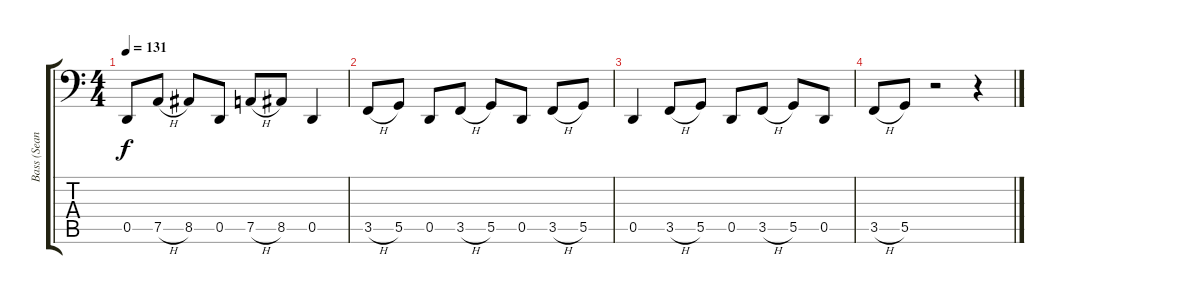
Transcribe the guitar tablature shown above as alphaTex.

\track ("Bass (Sean Andrews)" "Bass (Sean") {instrument electricbassfinger}
\staff {score tabs}
\tuning (C3 G2 D2 A1 D1 B0) {hide}
\ts (4 4)
\tempo 131
\clef f4
\ks c
0.5.8{dy f} 7.5{h}.8 8.5.8 0.5.8 7.5{h}.8 8.5.8 0.5.4 |
3.5{h}.8 5.5.8 0.5.8 3.5{h}.8 5.5.8 0.5.8 3.5{h}.8 5.5.8 |
0.5.4 3.5{h}.8 5.5.8 0.5.8 3.5{h}.8 5.5.8 0.5.8 |
3.5{h}.8 5.5.8 r.2 r.4
